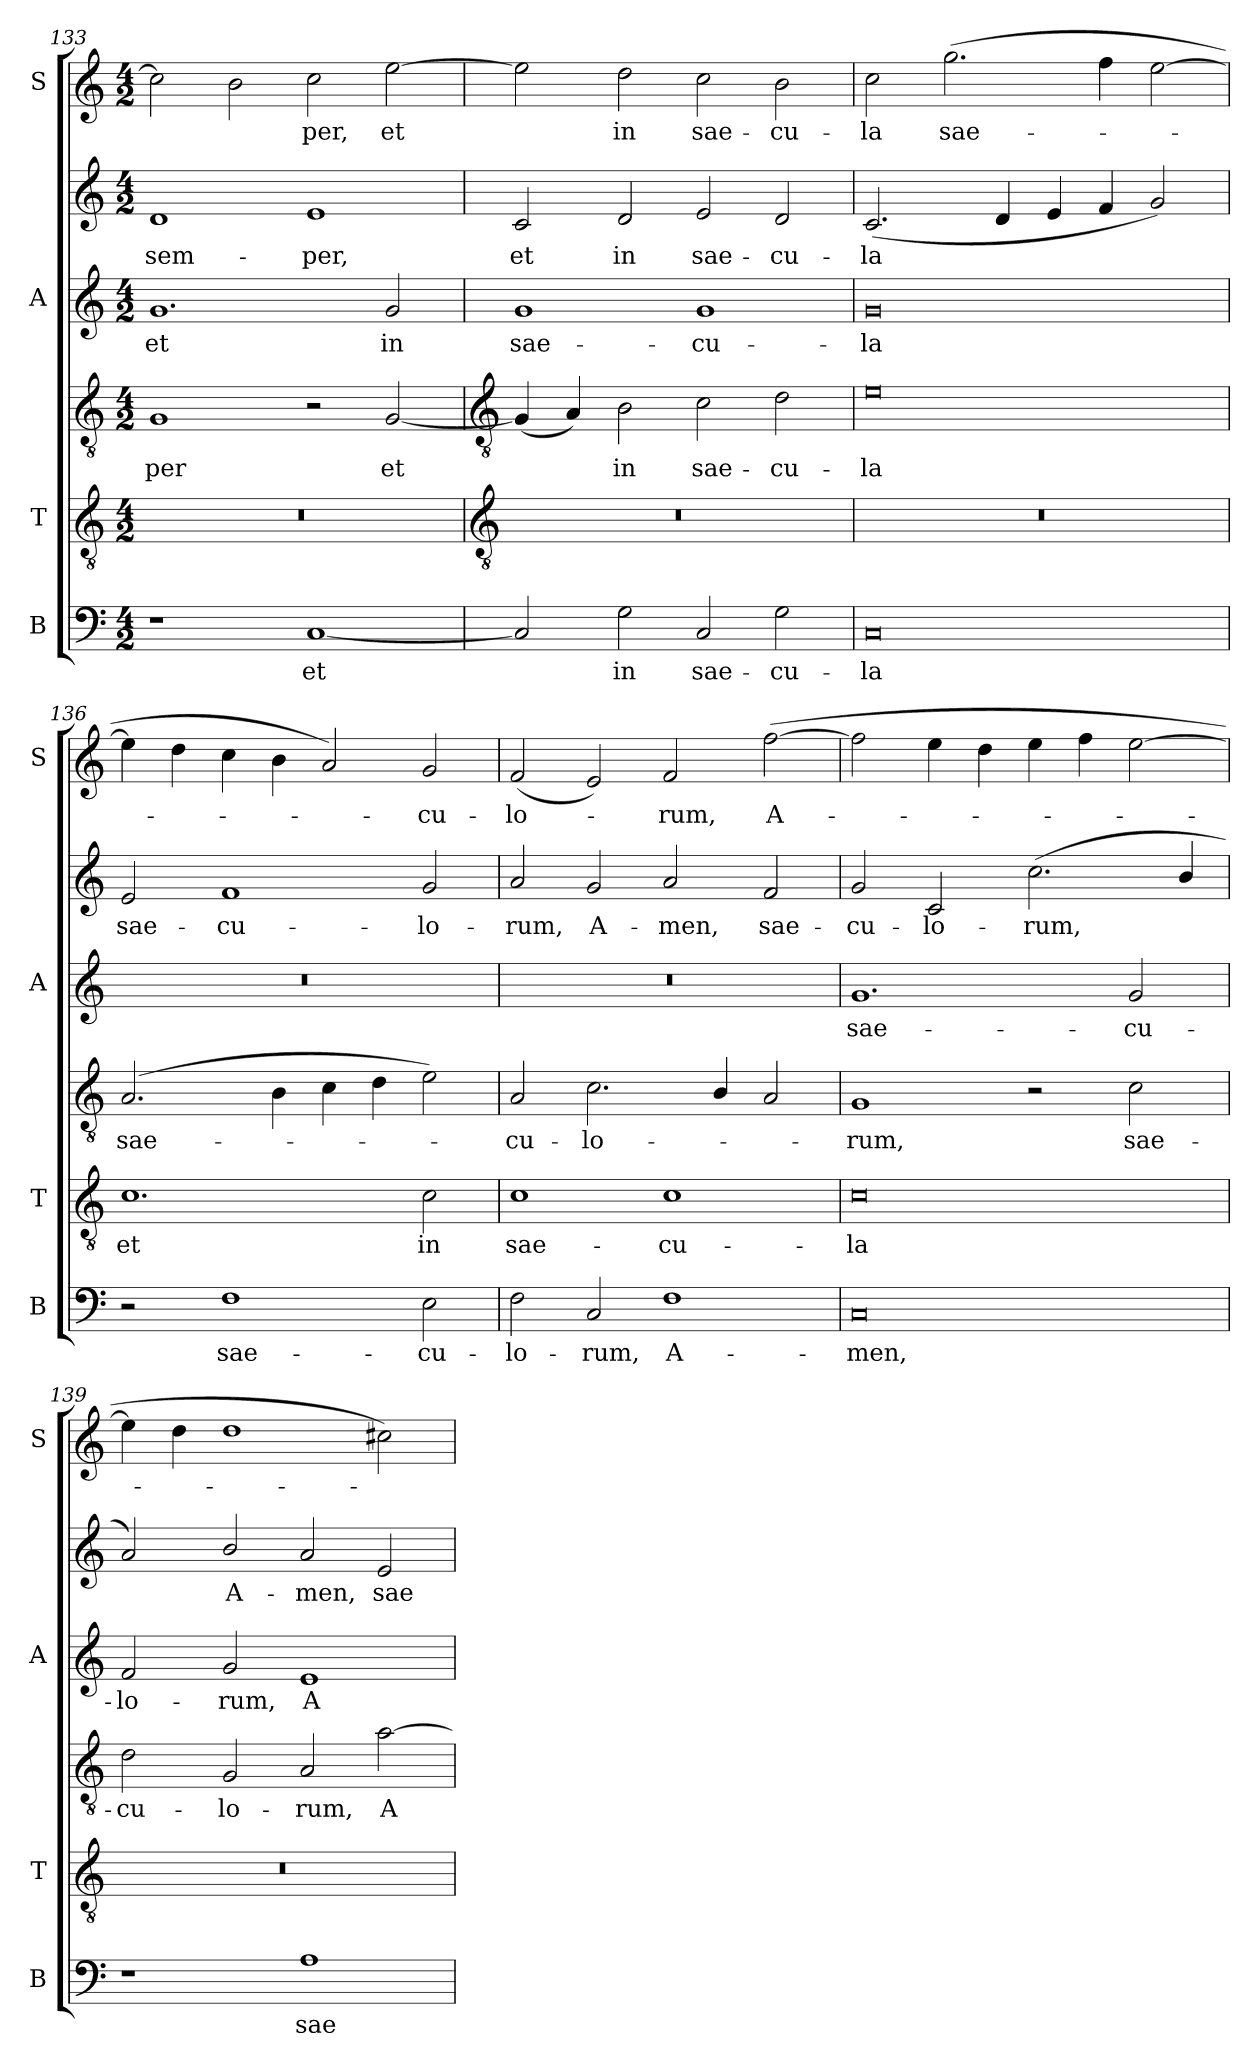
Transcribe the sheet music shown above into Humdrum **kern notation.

**kern	**text	**kern	**text	**kern	**text	**kern	**text	**kern	**text	**kern	**text
*part4	*part4	*part3	*part3	*part3	*part3	*part2	*part2	*part2	*part2	*part1	*part1
*staff6	*staff6	*staff5	*staff5	*staff4	*staff4	*staff3	*staff3	*staff2	*staff2	*staff1	*staff1
*I"B	*	*I"T	*	*	*	*I"A	*	*	*	*I"S	*
*I'B	*	*I'T	*	*	*	*I'A	*	*	*	*I'S	*
*clefF4	*	*clefGv2	*	*clefGv2	*	*clefG2	*	*clefG2	*	*clefG2	*
*k[]	*	*k[]	*	*k[]	*	*k[]	*	*k[]	*	*k[]	*
*C:	*	*C:	*	*C:	*	*C:	*	*C:	*	*C:	*
*M4/2	*	*M4/2	*	*M4/2	*	*M4/2	*	*M4/2	*	*M4/2	*
=133	=133	=133	=133	=133	=133	=133	=133	=133	=133	=133	=133
!	!	!	!	!	!LO:LY:b	!	!LO:LY:b	!	!LO:LY:b	!	!
1r	.	0r	.	1G	per	1.g	et	1d	sem-	2cc]	.
.	.	.	.	.	.	.	.	.	.	2b	.
!	!LO:LY:b	!	!	!	!	!	!	!	!LO:LY:b	!	!LO:LY:b
[1C	et	.	.	2r	.	.	.	1e	-per,	2cc	per,
!	!	!	!	!	!LO:LY:b	!	!LO:LY:b	!	!	!	!LO:LY:b
.	.	.	.	[2G	et	2g	in	.	.	[2ee	et
!!LO:LB:g=z
=134	=134	=134	=134	=134	=134	=134	=134	=134	=134	=134	=134
*	*	*clefGv2	*	*clefGv2	*	*	*	*	*	*	*
!	!	!	!	!	!	!	!LO:LY:b	!	!LO:LY:b	!	!
2C]	.	0r	.	(<4G]	.	1g	-sae-	2c	et	2ee]	.
.	.	.	.	4A)	.	.	.	.	.	.	.
!	!LO:LY:b	!	!	!	!LO:LY:b	!	!	!	!LO:LY:b	!	!LO:LY:b
2G	in	.	.	2B	in	.	.	2d	in	2dd	in
!	!LO:LY:b	!	!	!	!LO:LY:b	!	!LO:LY:b	!	!LO:LY:b	!	!LO:LY:b
2C	sae-	.	.	2c	sae-	1g	-cu-	2e	sae-	2cc	sae-
!	!LO:LY:b	!	!	!	!LO:LY:b	!	!	!	!LO:LY:b	!	!LO:LY:b
2G	-cu-	.	.	2d	-cu-	.	.	2d	-cu-	2b	-cu-
=135	=135	=135	=135	=135	=135	=135	=135	=135	=135	=135	=135
!	!LO:LY:b	!	!	!	!LO:LY:b	!	!LO:LY:b	!	!LO:LY:b	!	!LO:LY:b
0C	-la	0r	.	0e	-la	0g	la	(<2.c	-la	2cc	-la
!	!	!	!	!	!	!	!	!	!	!	!LO:LY:b
.	.	.	.	.	.	.	.	.	.	(>2.gg	sae-
.	.	.	.	.	.	.	.	4d	.	.	.
.	.	.	.	.	.	.	.	4e	.	.	.
.	.	.	.	.	.	.	.	4f	.	4ff	.
.	.	.	.	.	.	.	.	2g)	.	[2ee	.
=136	=136	=136	=136	=136	=136	=136	=136	=136	=136	=136	=136
!	!	!	!LO:LY:b	!	!LO:LY:b	!	!	!	!LO:LY:b	!	!
2r	.	1.c	et	(>2.A	sae-	0r	.	2e	sae-	4ee]	.
.	.	.	.	.	.	.	.	.	.	4dd	.
!	!LO:LY:b	!	!	!	!	!	!	!	!LO:LY:b	!	!
1F	sae-	.	.	.	.	.	.	1f	-cu-	4cc	.
.	.	.	.	4B	.	.	.	.	.	4b	.
.	.	.	.	4c	.	.	.	.	.	2a)	.
.	.	.	.	4d	.	.	.	.	.	.	.
!	!LO:LY:b	!	!LO:LY:b	!	!	!	!	!	!LO:LY:b	!	!LO:LY:b
2E	-cu-	2c	in	2e)	.	.	.	2g	-lo-	2g	cu-
=137	=137	=137	=137	=137	=137	=137	=137	=137	=137	=137	=137
!	!LO:LY:b	!	!LO:LY:b	!	!LO:LY:b	!	!	!	!LO:LY:b	!	!LO:LY:b
2F	-lo-	1c	sae-	2A	cu-	0r	.	2a	-rum,	(<2f	-lo-
!	!LO:LY:b	!	!	!	!LO:LY:b	!	!	!	!LO:LY:b	!	!
2C	-rum,	.	.	2.c	-lo-	.	.	2g	A-	2e)	.
!	!LO:LY:b	!	!LO:LY:b	!	!	!	!	!	!LO:LY:b	!	!LO:LY:b
1F	A-	1c	-cu-	.	.	.	.	2a	-men,	2f	rum,
.	.	.	.	4B/	.	.	.	.	.	.	.
!	!	!	!	!	!	!	!	!	!LO:LY:b	!	!LO:LY:b
.	.	.	.	2A	.	.	.	2f	sae-	(>[2ff	A-
=138	=138	=138	=138	=138	=138	=138	=138	=138	=138	=138	=138
!	!LO:LY:b	!	!LO:LY:b	!	!LO:LY:b	!	!LO:LY:b	!	!LO:LY:b	!	!
0C	-men,	0c	-la	1G	-rum,	1.g	sae-	2g	-cu-	2ff]	.
!	!	!	!	!	!	!	!	!	!LO:LY:b	!	!
.	.	.	.	.	.	.	.	2c	-lo-	4ee	.
.	.	.	.	.	.	.	.	.	.	4dd	.
!	!	!	!	!	!	!	!	!	!LO:LY:b	!	!
.	.	.	.	2r	.	.	.	(<2.cc	-rum,	4ee	.
.	.	.	.	.	.	.	.	.	.	4ff	.
!	!	!	!	!	!LO:LY:b	!	!LO:LY:b	!	!	!	!
.	.	.	.	2c	sae-	2g	-cu-	.	.	[2ee	.
.	.	.	.	.	.	.	.	4b/	.	.	.
=139	=139	=139	=139	=139	=139	=139	=139	=139	=139	=139	=139
!	!	!	!	!	!LO:LY:b	!	!LO:LY:b	!	!	!	!
1r	.	0r	.	2d	cu-	2f	-lo-	2a)	.	4ee]	.
.	.	.	.	.	.	.	.	.	.	4dd	.
!	!	!	!	!	!LO:LY:b	!	!LO:LY:b	!	!LO:LY:b	!	!
.	.	.	.	2G	-lo-	2g	-rum,	2b/	-A-	1dd	.
!	!LO:LY:b	!	!	!	!LO:LY:b	!	!LO:LY:b	!	!LO:LY:b	!	!
1A	sae-	.	.	2A	-rum,	1e	A-	2a	-men,	.	.
!	!	!	!	!	!LO:LY:b	!	!	!	!LO:LY:b	!	!
.	.	.	.	[2a	A-	.	.	2e	sae-	2cc#)	.
=	=	=	=	=	=	=	=	=	=	=	=
*-	*-	*-	*-	*-	*-	*-	*-	*-	*-	*-	*-
